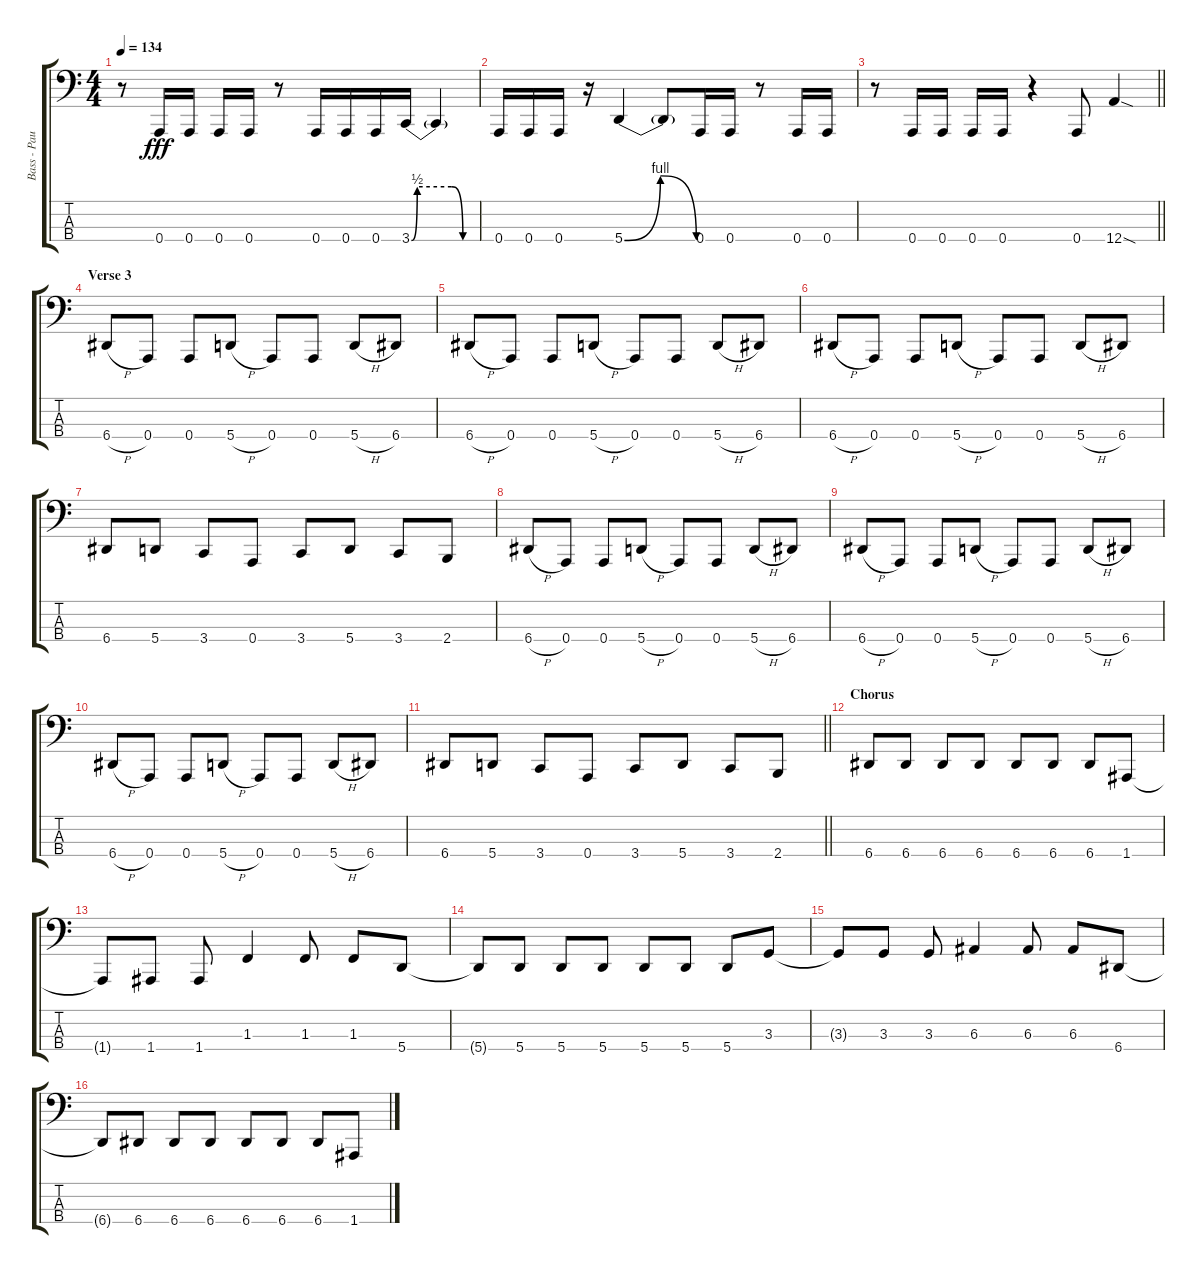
\track ("Bass - Paul" "Bass - Pau") {instrument electricbasspick}
\staff {score tabs}
\tuning (D2 A1 E1 A0) {hide}
\ts (4 4)
\tempo 134
\clef f4
\ks c
r.8{dy fff} 0.4.16 0.4.16 0.4.16 0.4.16 r.8 0.4.16 0.4.16 0.4.16 3.4{be (custom 0 0 5 2 35 2 45 0 60 0)}.16 3.4{t}.4 |
0.4.16 0.4.16 0.4.16 r.16 5.4{be (bendrelease 0 0 5 4 55 4 60 0)}.4 5.4{t}.8 0.4.16 0.4.16 r.8 0.4.16 0.4.16 |
\barLineRight lightlight
r.8 0.4.16 0.4.16 0.4.16 0.4.16 r.4 0.4.8 12.4{sod}.4 |
\section ("" "Verse 3")
6.4{h}.8 0.4.8 0.4.8 5.4{h}.8 0.4.8 0.4.8 5.4{h}.8 6.4.8 |
6.4{h}.8 0.4.8 0.4.8 5.4{h}.8 0.4.8 0.4.8 5.4{h}.8 6.4.8 |
6.4{h}.8 0.4.8 0.4.8 5.4{h}.8 0.4.8 0.4.8 5.4{h}.8 6.4.8 |
6.4.8 5.4.8 3.4.8 0.4.8 3.4.8 5.4.8 3.4.8 2.4.8 |
6.4{h}.8 0.4.8 0.4.8 5.4{h}.8 0.4.8 0.4.8 5.4{h}.8 6.4.8 |
6.4{h}.8 0.4.8 0.4.8 5.4{h}.8 0.4.8 0.4.8 5.4{h}.8 6.4.8 |
6.4{h}.8 0.4.8 0.4.8 5.4{h}.8 0.4.8 0.4.8 5.4{h}.8 6.4.8 |
\barLineRight lightlight
6.4.8 5.4.8 3.4.8 0.4.8 3.4.8 5.4.8 3.4.8 2.4.8 |
\section ("" "Chorus")
6.4.8 6.4.8 6.4.8 6.4.8 6.4.8 6.4.8 6.4.8 1.4.8 |
1.4{t}.8 1.4.8 1.4.8 1.3.4 1.3.8 1.3.8 5.4.8 |
5.4{t}.8 5.4.8 5.4.8 5.4.8 5.4.8 5.4.8 5.4.8 3.3.8 |
3.3{t}.8 3.3.8 3.3.8 6.3.4 6.3.8 6.3.8 6.4.8 |
6.4{t}.8 6.4.8 6.4.8 6.4.8 6.4.8 6.4.8 6.4.8 1.4.8
